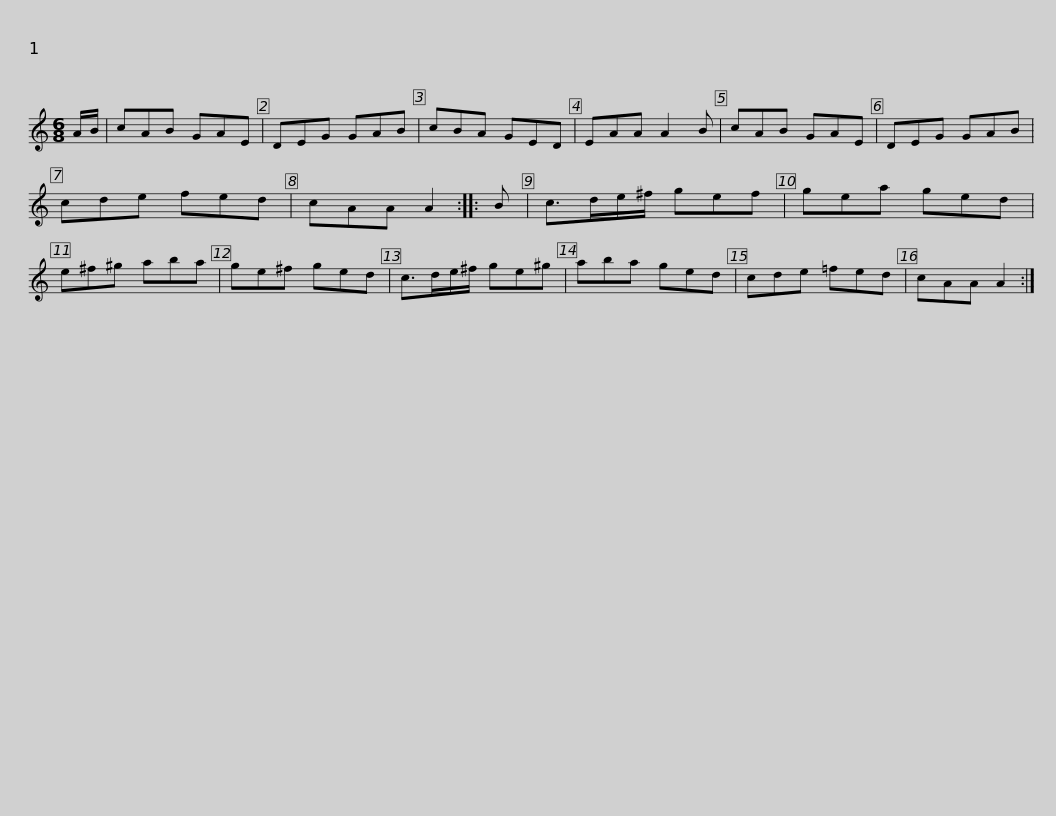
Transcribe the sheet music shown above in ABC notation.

X:1
L:1/8
M:6/8
I:linebreak $
K:C
V:1 treble
V:1
 A/B/ | cAB GAE | DEG GAB | cBA GED | EAA A2 B | %5
 cAB GAE | DEG GAB | cde fed |$ cAA A2 :: B | %10
 c>de/^f/ gef | gea ged | e^f^g aba | ge^f ged | c>de/^f/ ge^g |$ %15
 aba ged | cde =fed | cAA A2 :| %18
